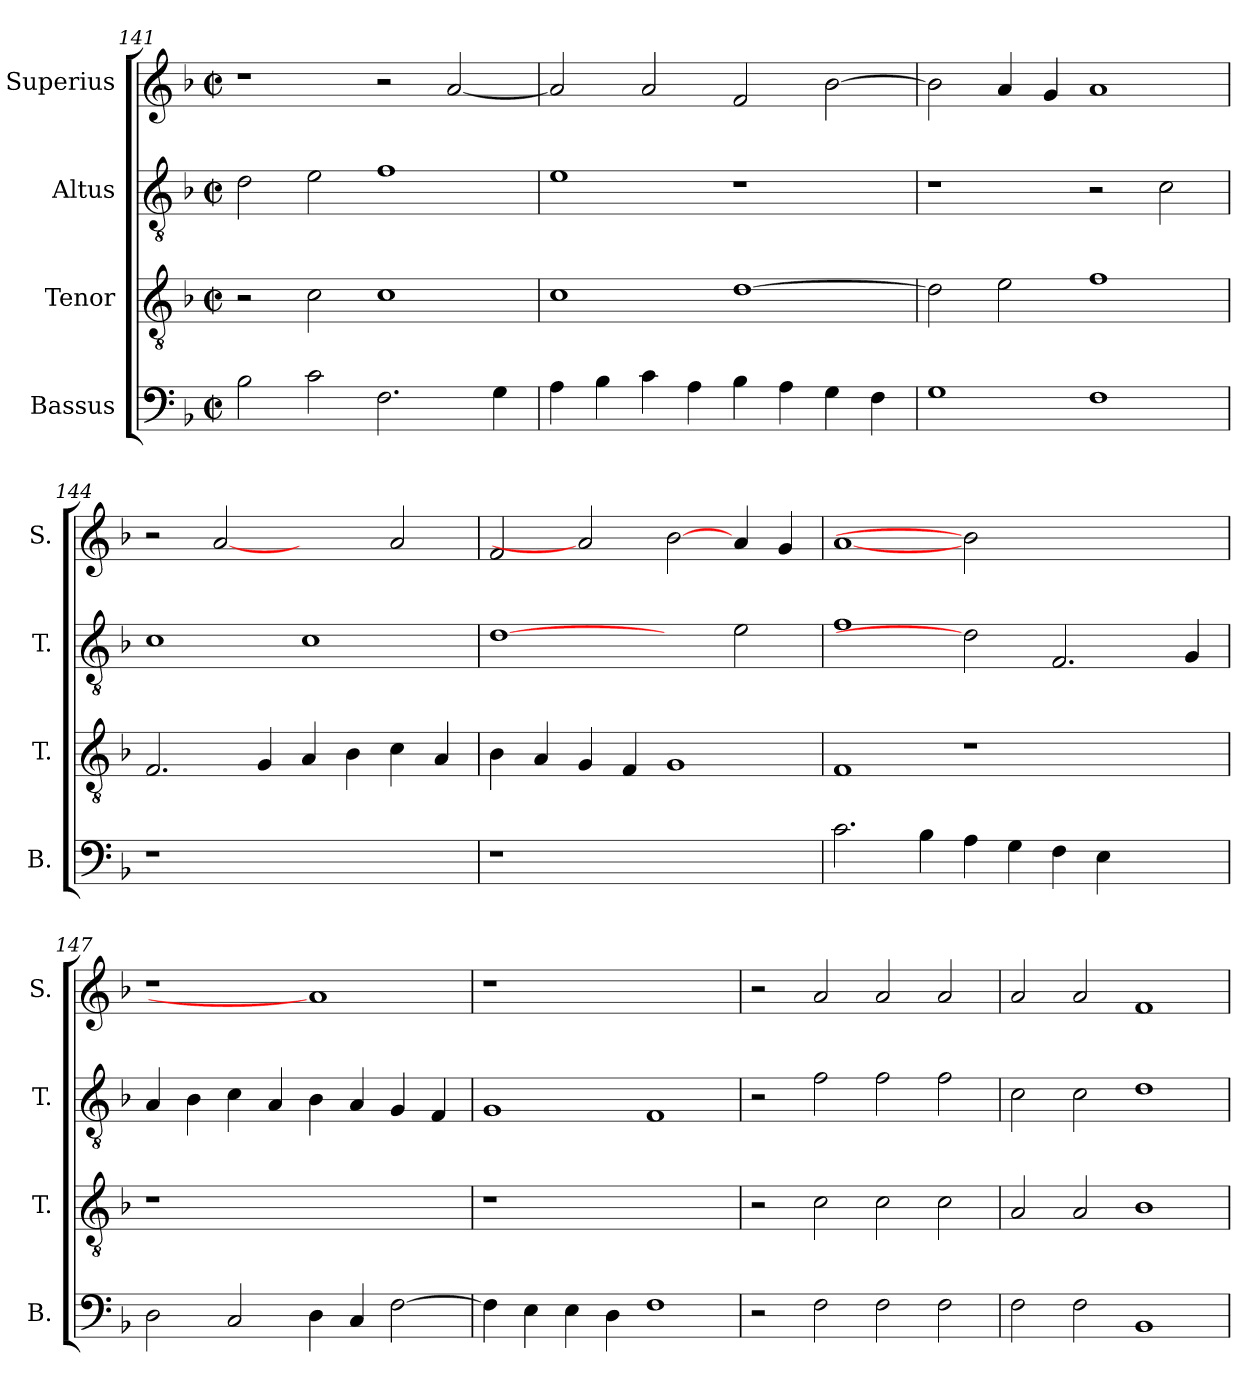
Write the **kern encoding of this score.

**kern	**kern	**kern	**kern
*part4	*part3	*part2	*part1
*staff4	*staff3	*staff2	*staff1
*I"Bassus	*I"Tenor	*I"Altus	*I"Superius
*I'B.	*I'T.	*I'T.	*I'S.
*clefF4	*clefGv2	*clefGv2	*clefG2
*	*ITrd7c12	*ITrd7c12	*
*k[b-]	*k[b-]	*k[b-]	*k[b-]
*F:	*F:	*F:	*F:
*M2/2	*M2/2	*M2/2	*M2/2
*met(c|)	*met(c|)	*met(c|)	*met(c|)
=141	=141	=141	=141
2B-i\	2r	2Di\	1r
2ci\	2Ci\	2Ei\	.
2.Fi\	1Ci	1Fi	2r
.	.	.	[<2ai/
4Gi\	.	.	.
=142	=142	=142	=142
4Ai\	1Ci	1Ei	2ai/]
4B-i\	.	.	.
4ci\	.	.	2ai/
4Ai\	.	.	.
4B-i\	[>1Di	1r	2fi/
4Ai\	.	.	.
4Gi\	.	.	[>2b-i\
4Fi\	.	.	.
=143	=143	=143	=143
1Gi	2Di\]	1r	2b-i\]
.	2Ei\	.	4ai/
.	.	.	4gi/
1Fi	1Fi	2r	1ai
.	.	2Ci\	.
=144	=144	=144	=144
!LO:N:vis=1	!	!	!
1r	2.FFi/	1Ci	2r
.	.	.	[2ai
.	4GGi/	.	.
1ryy	4AAi/	1Ci	2ryy
.	4BB-i\	.	.
.	4Ci\	.	2ai/
.	4AAi/	.	.
!!LO:LB:g=z
=145	=145	=145	=145
!LO:N:vis=1	!	!	!
1r	4BB-i\	[1Di	2fi/
.	4AAi/	.	.
.	4GGi/	.	2ai]
.	4FFi/	.	.
1ryy	1GGi	2ryy	[2b-i
.	.	2Ei\	4ai/
.	.	.	4gi/
=146	=146	=146	=146
2.ci\	1FFi	1Fi	[1ai
4B-i\	.	.	.
4Ai\	1r	2Di]	2b-i]
4Gi\	.	.	.
4Fi\	.	2.FFi/	1ryy
4Ei\	.	.	.
2ryy	2ryy	.	.
.	.	4GGi/	.
=147	=147	=147	=147
!	!LO:N:vis=1	!	!LO:N:vis=1
2Di\	1r	4AAi/	1r
.	.	4BB-i\	.
2Ci/	.	4Ci\	.
.	.	4AAi/	.
4Di\	1ryy	4BB-i\	1ai]
4Ci/	.	4AAi/	.
[>2Fi\	.	4GGi/	.
.	.	4FFi/	.
=148	=148	=148	=148
!	!LO:N:vis=1	!	!LO:N:vis=1
4Fi\]	1r	1GGi	1r
4Ei\	.	.	.
4Ei\	.	.	.
4Di\	.	.	.
1Fi	1ryy	1FFi	1ryy
=149	=149	=149	=149
2r	2r	2r	2r
2Fi\	2Ci\	2Fi\	2ai/
2Fi\	2Ci\	2Fi\	2ai/
2Fi\	2Ci\	2Fi\	2ai/
!!LO:PB:g=z
=150	=150	=150	=150
2Fi\	2AAi/	2Ci\	2ai/
2Fi\	2AAi/	2Ci\	2ai/
1BB-i	1BB-i	1Di	1fi
=	=	=	=
*-	*-	*-	*-
